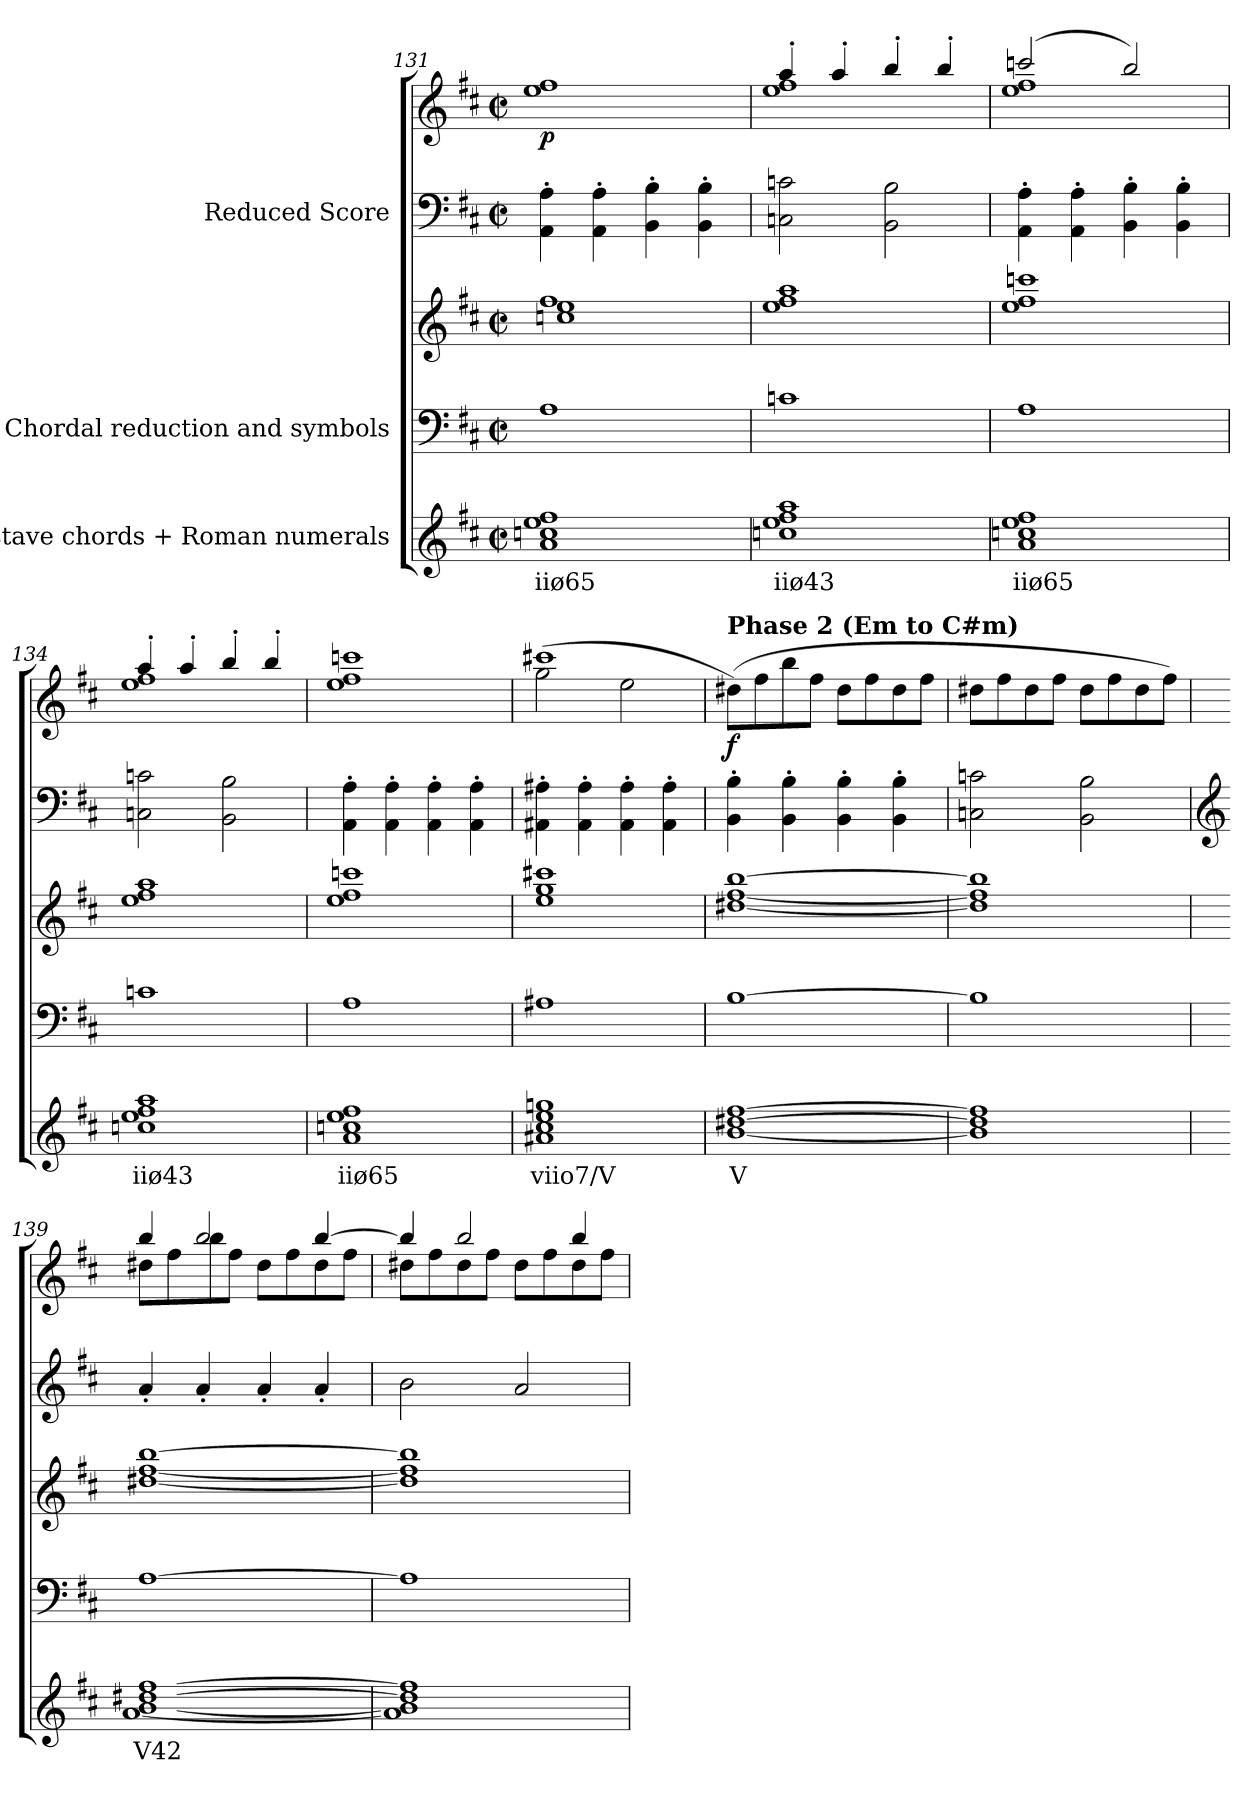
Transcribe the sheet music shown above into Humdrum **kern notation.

**kern	**text	**kern	**kern	**kern	**kern	**dynam
*part3	*part3	*part2	*part2	*part1	*part1	*part1
*staff5	*staff5	*staff4	*staff3	*staff2	*staff1	*staff1/2
*I"One-stave chords + Roman numerals	*	*I"Chordal reduction and symbols	*	*I"Reduced Score	*	*
!!LO:PB:g=z
*clefG2	*	*clefF4	*clefG2	*clefF4	*clefG2	*
*k[f#c#]	*	*k[f#c#]	*k[f#c#]	*k[f#c#]	*k[f#c#]	*
*	*	*D:	*D:	*D:	*D:	*
*M2/2	*	*M2/2	*M2/2	*M2/2	*M2/2	*
*met(c|)	*	*met(c|)	*met(c|)	*met(c|)	*met(c|)	*
=131	=131	=131	=131	=131	=131	=131
!	!LO:LY:b	!	!	!	!	!LO:DY:b
*	*	*	*^	*	*	*
1a 1ccn 1ee 1ff#	iiø65	1A	1ff#	1ccn 1ee	4AA\' 4A\'	1ee 1ff#	p
.	.	.	.	.	4AA\' 4A\'	.	.
.	.	.	.	.	4BB\' 4B\'	.	.
.	.	.	.	.	4BB\' 4B\'	.	.
=132	=132	=132	=132	=132	=132	=132	=132
!	!LO:LY:b	!	!	!	!	!	!
*	*	*	*	*	*	*^	*
1ccn 1ee 1ff# 1aa	iiø43	1cn	1aa	1ee 1ff#	2Cn\ 2cn\	4aa'/	1ee 1ff#	.
.	.	.	.	.	.	4aa'/	.	.
.	.	.	.	.	2BB\ 2B\	4bb'/	.	.
.	.	.	.	.	.	4bb'/	.	.
=133	=133	=133	=133	=133	=133	=133	=133	=133
!	!LO:LY:b	!	!	!	!	!	!	!
1a 1ccn 1ee 1ff#	iiø65	1A	1cccn	1ee 1ff#	4AA\' 4A\'	(>2cccn/	1ee 1ff#	.
.	.	.	.	.	4AA\' 4A\'	.	.	.
.	.	.	.	.	4BB\' 4B\'	2bb/)	.	.
.	.	.	.	.	4BB\' 4B\'	.	.	.
=134	=134	=134	=134	=134	=134	=134	=134	=134
!	!LO:LY:b	!	!	!	!	!	!	!
1ccn 1ee 1ff# 1aa	iiø43	1cn	1aa	1ee 1ff#	2Cn\ 2cn\	4aa'/	1ee 1ff#	.
.	.	.	.	.	.	4aa'/	.	.
.	.	.	.	.	2BB\ 2B\	4bb'/	.	.
.	.	.	.	.	.	4bb'/	.	.
*	*	*	*	*	*	*v	*v	*
!!LO:LB:g=z
=135	=135	=135	=135	=135	=135	=135	=135
!	!LO:LY:b	!	!	!	!	!	!
1a 1ccn 1ee 1ff#	iiø65	1A	1cccn	1ee 1ff#	4AA\' 4A\'	1ee 1ff# 1cccn	.
.	.	.	.	.	4AA\' 4A\'	.	.
.	.	.	.	.	4AA\' 4A\'	.	.
.	.	.	.	.	4AA\' 4A\'	.	.
=136	=136	=136	=136	=136	=136	=136	=136
!	!LO:LY:b	!	!	!	!	!	!
*	*	*	*	*	*	*^	*
1a#X 1cc# 1ee 1ggn	viio7/V	1A#X	1ccc#X	1ee 1gg	4AA#X\' 4A#X\'	(<2gg\	1ccc#X	.
.	.	.	.	.	4AA#\' 4A#\'	.	.	.
.	.	.	.	.	4AA#\' 4A#\'	2ee\	.	.
.	.	.	.	.	4AA#\' 4A#\'	.	.	.
*	*	*	*	*	*	*v	*v	*
=137	=137	=137	=137	=137	=137	=137	=137
!	!	!	!	!	!	!LO:TX:a:B:t=Phase 2 (Em to C#m)	!
!	!LO:LY:b	!	!	!	!	!	!LO:DY:b
[1b [1dd#X [1ff#	V	[1B	[1bb	[1dd#X [1ff#	4BB\' 4B\'	(>8dd#X\L)	f
.	.	.	.	.	.	8ff#\	.
.	.	.	.	.	4BB\' 4B\'	8bb\	.
.	.	.	.	.	.	8ff#\J	.
.	.	.	.	.	4BB\' 4B\'	8dd#\L	.
.	.	.	.	.	.	8ff#\	.
.	.	.	.	.	4BB\' 4B\'	8dd#\	.
.	.	.	.	.	.	8ff#\J	.
=138	=138	=138	=138	=138	=138	=138	=138
1b] 1dd#] 1ff#]	.	1B]	1bb]	1dd#] 1ff#]	2Cn\ 2cn\	8dd#X\L	.
.	.	.	.	.	.	8ff#\	.
.	.	.	.	.	.	8dd#\	.
.	.	.	.	.	.	8ff#\J	.
.	.	.	.	.	2BB\ 2B\	8dd#\L	.
.	.	.	.	.	.	8ff#\	.
.	.	.	.	.	.	8dd#\	.
.	.	.	.	.	.	8ff#\J)	.
!!LO:PB:g=z
=139	=139	=139	=139	=139	=139	=139	=139
*	*	*	*	*	*clefG2	*	*
!	!LO:LY:b	!	!	!	!	!	!
*	*	*	*	*	*	*^	*
[1a [1b [1dd#X [1ff#	V42	[1A	[1bb	[1dd#X [1ff#	4a'/	4bb/	8dd#X\L	.
.	.	.	.	.	.	.	8ff#\	.
.	.	.	.	.	4a'/	2bb/	8bb\	.
.	.	.	.	.	.	.	8ff#\J	.
.	.	.	.	.	4a'/	.	8dd#\L	.
.	.	.	.	.	.	.	8ff#\	.
.	.	.	.	.	4a'/	[4bb/	8dd#\	.
.	.	.	.	.	.	.	8ff#\J	.
=140	=140	=140	=140	=140	=140	=140	=140	=140
1a] 1b] 1dd#] 1ff#]	.	1A]	1bb]	1dd#] 1ff#]	2b\	4bb/]	8dd#X\L	.
.	.	.	.	.	.	.	8ff#\	.
.	.	.	.	.	.	2bb/	8dd#\	.
.	.	.	.	.	.	.	8ff#\J	.
.	.	.	.	.	2a/	.	8dd#\L	.
.	.	.	.	.	.	.	8ff#\	.
.	.	.	.	.	.	4bb/	8dd#\	.
.	.	.	.	.	.	.	8ff#\J	.
*	*	*	*v	*v	*	*v	*v	*
=	=	=	=	=	=	=
*-	*-	*-	*-	*-	*-	*-
